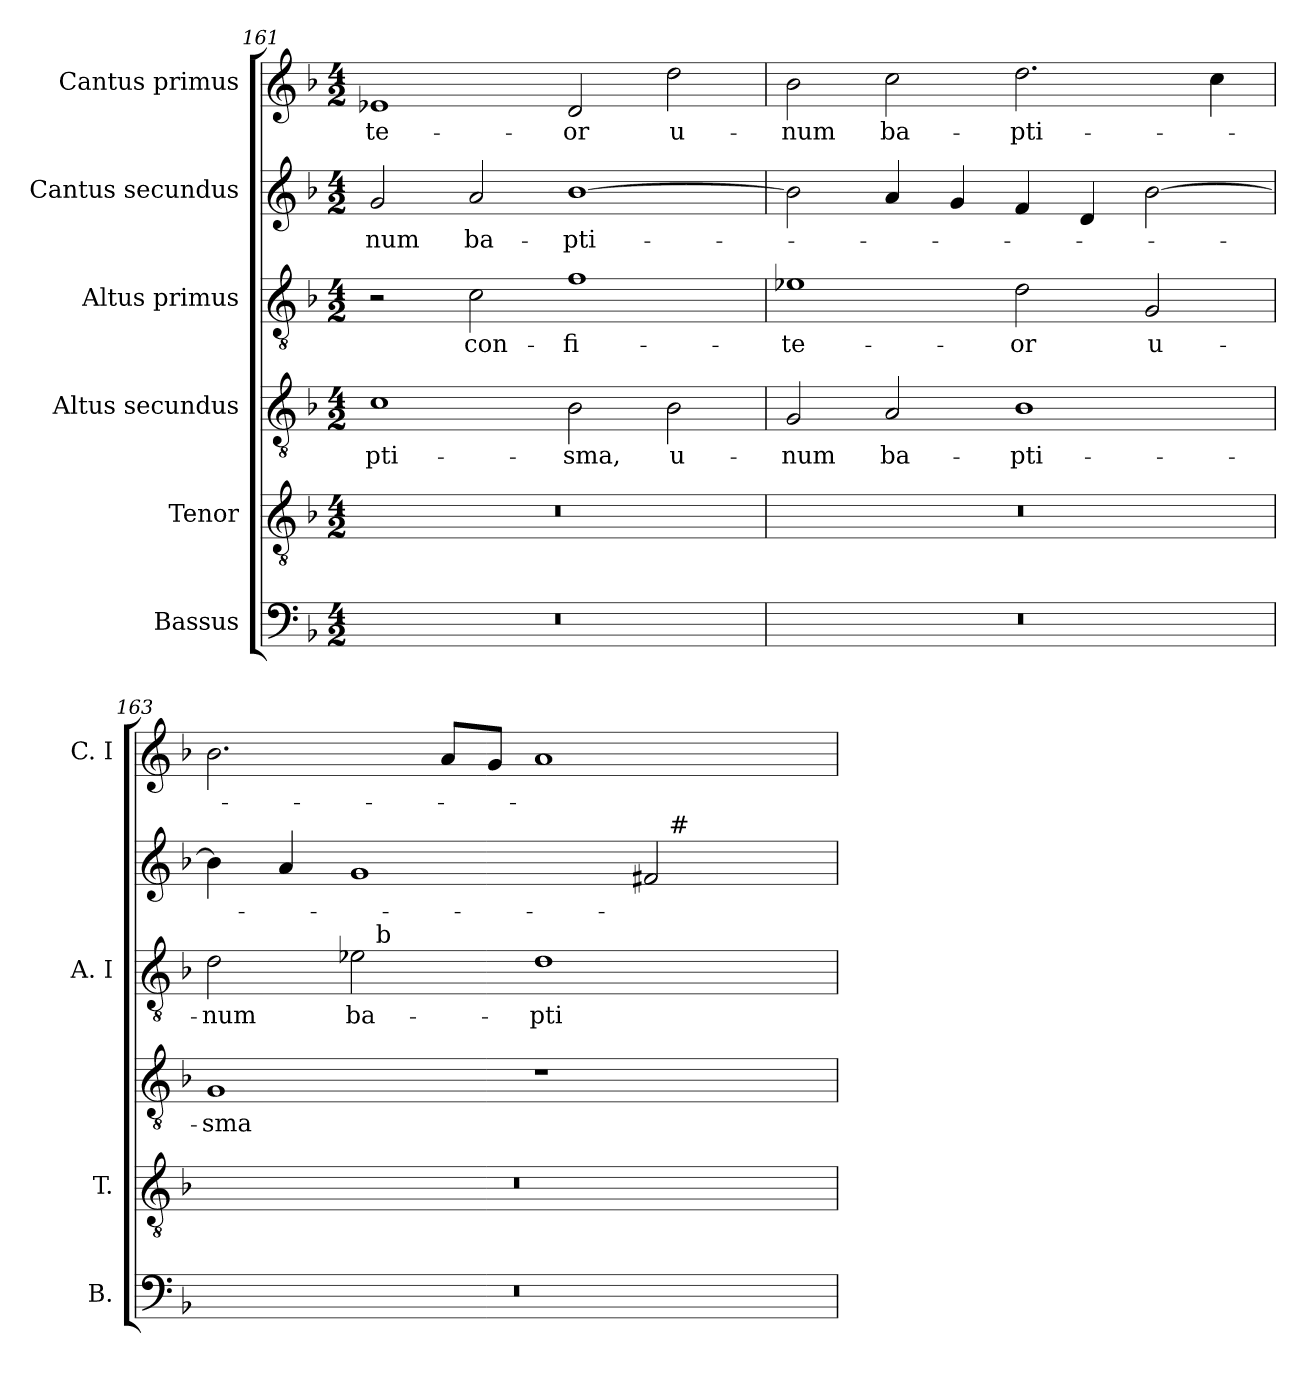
**kern	**kern	**kern	**text	**kern	**text	**kern	**text	**kern	**text
*part6	*part5	*part4	*part4	*part3	*part3	*part2	*part2	*part1	*part1
*staff6	*staff5	*staff4	*staff4	*staff3	*staff3	*staff2	*staff2	*staff1	*staff1
*I"Bassus	*I"Tenor	*I"Altus secundus	*	*I"Altus primus	*	*I"Cantus secundus	*	*I"Cantus primus	*
*I'B.	*I'T.	*	*	*I'A. I	*	*	*	*I'C. I	*
*clefF4	*clefGv2	*clefGv2	*	*clefGv2	*	*clefG2	*	*clefG2	*
*	*ITrd7c12	*ITrd7c12	*	*ITrd7c12	*	*	*	*	*
*k[b-]	*k[b-]	*k[b-]	*	*k[b-]	*	*k[b-]	*	*k[b-]	*
*d:	*d:	*d:	*	*d:	*	*d:	*	*d:	*
*M4/2	*M4/2	*M4/2	*	*M4/2	*	*M4/2	*	*M4/2	*
=161	=161	=161	=161	=161	=161	=161	=161	=161	=161
!LO:N:vis=1	!LO:N:vis=1	!	!	!	!	!	!	!	!
!	!	!	!LO:LY:b:color=#000000	!	!	!	!	!	!
!	!	!	!	!	!	!	!LO:LY:b:color=#000000	!	!
!	!	!	!	!	!	!	!	!	!LO:LY:b:color=#000000
0r	0r	1Ci	-pti-	2r	.	2gi/	-num	1e-Xi	-te-
!	!	!	!	!	!LO:LY:b:color=#000000	!	!	!	!
!	!	!	!	!	!	!	!LO:LY:b:color=#000000	!	!
.	.	.	.	2Ci\	con-	2ai/	ba-	.	.
!	!	!	!LO:LY:b:color=#000000	!	!	!	!	!	!
!	!	!	!	!	!LO:LY:b:color=#000000	!	!	!	!
!	!	!	!	!	!	!	!LO:LY:b:color=#000000	!	!
!	!	!	!	!	!	!	!	!	!LO:LY:b:color=#000000
.	.	2BB-i\	-sma,	1Fi	-fi-	[1b-i	-pti-	2di/	-or
!	!	!	!LO:LY:b:color=#000000	!	!	!	!	!	!
!	!	!	!	!	!	!	!	!	!LO:LY:b:color=#000000
.	.	2BB-i\	u-	.	.	.	.	2ddi\	u-
=162	=162	=162	=162	=162	=162	=162	=162	=162	=162
!LO:N:vis=1	!LO:N:vis=1	!	!	!	!	!	!	!	!
!	!	!	!LO:LY:b:color=#000000	!	!	!	!	!	!
!	!	!	!	!	!LO:LY:b:color=#000000	!	!	!	!
!	!	!	!	!	!	!	!	!	!LO:LY:b:color=#000000
0r	0r	2GGi/	-num	1E-Xi	-te-	2b-i\]	.	2b-i\	-num
!	!	!	!LO:LY:b:color=#000000	!	!	!	!	!	!
!	!	!	!	!	!	!	!	!	!LO:LY:b:color=#000000
.	.	2AAi/	ba-	.	.	4ai/	.	2cci\	ba-
.	.	.	.	.	.	4gi/	.	.	.
!	!	!	!LO:LY:b:color=#000000	!	!	!	!	!	!
!	!	!	!	!	!LO:LY:b:color=#000000	!	!	!	!
!	!	!	!	!	!	!	!	!	!LO:LY:b:color=#000000
.	.	1BB-i	-pti-	2Di\	-or	4fi/	.	2.ddi\	-pti-
.	.	.	.	.	.	4di/	.	.	.
!	!	!	!	!	!LO:LY:b:color=#000000	!	!	!	!
.	.	.	.	2GGi/	u-	[2b-i\	.	.	.
.	.	.	.	.	.	.	.	4cci\	.
!!LO:LB:g=z
=163	=163	=163	=163	=163	=163	=163	=163	=163	=163
!LO:N:vis=1	!LO:N:vis=1	!	!	!	!	!	!	!	!
!	!	!	!LO:LY:b:color=#000000	!	!	!	!	!	!
!	!	!	!	!	!LO:LY:b:color=#000000	!	!	!	!
*	*	*	*	*^	*	*^	*	*	*
0r	0r	1GGi	-sma	2Di\	2ryy	-num	4b-i\]	1ryy	.	2.b-i\	.
.	.	.	.	.	.	.	4ai/	.	.	.	.
!	!	!	!	!	!	!LO:LY:b:color=#000000	!	!	!	!	!
.	.	.	.	2E-i\	32ryy	ba-	1gi	.	.	.	.
.	.	.	.	.	256ryy	.	.	.	.	.	.
!	!	!	!	!	!LO:TX:a:t=b	!	!	!	!	!	!
.	.	.	.	.	1ryy	.	.	.	.	.	.
.	.	.	.	.	.	.	.	.	.	8ai/L	.
.	.	.	.	.	.	.	.	.	.	8gi/J	.
!	!	!	!	!	!	!LO:LY:b:color=#000000	!	!	!	!	!
.	.	1r	.	1Di	.	-pti-	.	2ryy	.	1ai	.
.	.	.	.	.	.	.	2f#i/	32ryy	.	.	.
.	.	.	.	.	.	.	.	256ryy	.	.	.
!	!	!	!	!	!	!	!	!LO:TX:a:t=#	!	!	!
.	.	.	.	.	4ryy	.	.	4ryy	.	.	.
.	.	.	.	.	8ryy	.	.	8ryy	.	.	.
.	.	.	.	.	16ryy	.	.	16ryy	.	.	.
.	.	.	.	.	64..ryy	.	.	64..ryy	.	.	.
*	*	*	*	*v	*v	*	*	*	*	*	*
*	*	*	*	*	*	*v	*v	*	*	*
=	=	=	=	=	=	=	=	=	=
*-	*-	*-	*-	*-	*-	*-	*-	*-	*-
